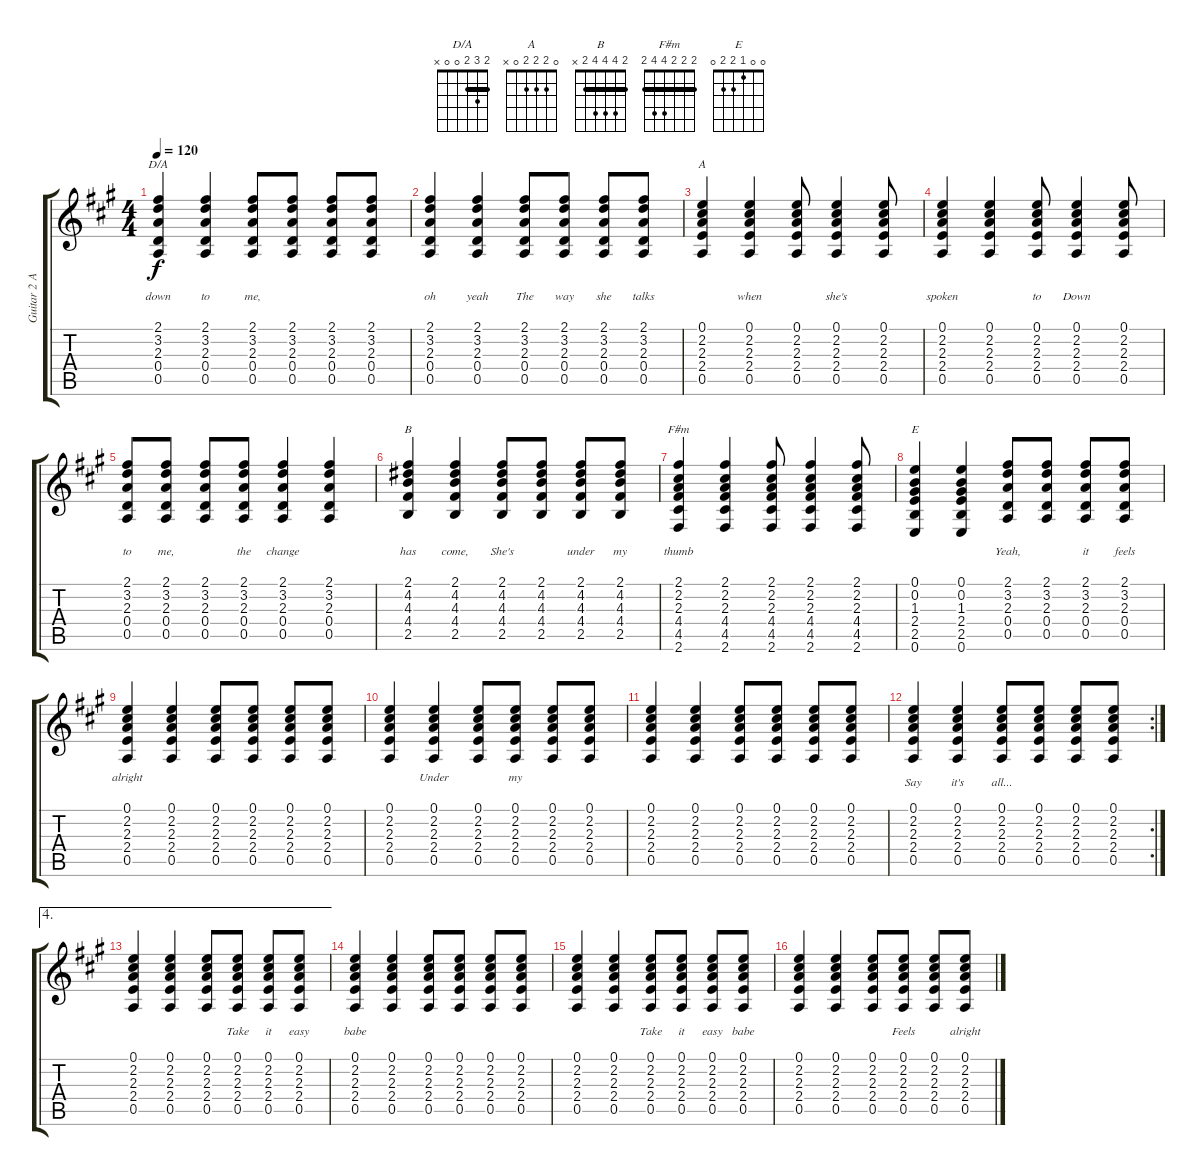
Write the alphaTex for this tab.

\track ("Guitar 2 Acoustic" "Guitar 2 A") {instrument acousticguitarsteel}
\staff {score tabs}
\tuning (E4 B3 G3 D3 A2 E2) {hide}
\chord ("D/A" 2 3 2 0 0 x) {barre 2}
\chord ("A" 0 2 2 2 0 x)
\chord ("B" 2 4 4 4 2 x) {barre 2}
\chord ("F#m" 2 2 2 4 4 2) {barre 2}
\chord ("E" 0 0 1 2 2 0)
\ts (4 4)
\tempo 120
\clef g2
\ks a
(2.1 3.2 2.3 0.4 0.5).4{ch "D/A" lyrics (0 "") lyrics (1 "") lyrics (2 "down") lyrics (3 "") lyrics (4 "") dy f} (2.1 3.2 2.3 0.4 0.5).4{lyrics (0 "") lyrics (1 "") lyrics (2 "to") lyrics (3 "") lyrics (4 "")} (2.1 3.2 2.3 0.4 0.5).8{lyrics (0 "") lyrics (1 "") lyrics (2 "me,") lyrics (3 "") lyrics (4 "")} (2.1 3.2 2.3 0.4 0.5).8{lyrics (0 "") lyrics (1 "") lyrics (2 "") lyrics (3 "") lyrics (4 "")} (2.1 3.2 2.3 0.4 0.5).8{lyrics (0 "") lyrics (1 "") lyrics (2 "") lyrics (3 "") lyrics (4 "")} (2.1 3.2 2.3 0.4 0.5).8{lyrics (0 "") lyrics (1 "") lyrics (2 "") lyrics (3 "") lyrics (4 "")} |
(2.1 3.2 2.3 0.4 0.5).4{lyrics (0 "") lyrics (1 "") lyrics (2 "oh") lyrics (3 "") lyrics (4 "")} (2.1 3.2 2.3 0.4 0.5).4{lyrics (0 "") lyrics (1 "") lyrics (2 "yeah") lyrics (3 "") lyrics (4 "")} (2.1 3.2 2.3 0.4 0.5).8{lyrics (0 "") lyrics (1 "") lyrics (2 "The") lyrics (3 "") lyrics (4 "")} (2.1 3.2 2.3 0.4 0.5).8{lyrics (0 "") lyrics (1 "") lyrics (2 "way") lyrics (3 "") lyrics (4 "")} (2.1 3.2 2.3 0.4 0.5).8{lyrics (0 "") lyrics (1 "") lyrics (2 "she") lyrics (3 "") lyrics (4 "")} (2.1 3.2 2.3 0.4 0.5).8{lyrics (0 "") lyrics (1 "") lyrics (2 "talks") lyrics (3 "") lyrics (4 "")} |
(0.1 2.2 2.3 2.4 0.5).4{ch "A" lyrics (0 "") lyrics (1 "") lyrics (2 "") lyrics (3 "") lyrics (4 "")} (0.1 2.2 2.3 2.4 0.5).4{lyrics (0 "") lyrics (1 "") lyrics (2 "when") lyrics (3 "") lyrics (4 "")} (0.1 2.2 2.3 2.4 0.5).8{lyrics (0 "") lyrics (1 "") lyrics (2 "") lyrics (3 "") lyrics (4 "")} (0.1 2.2 2.3 2.4 0.5).4{lyrics (0 "") lyrics (1 "") lyrics (2 "she's") lyrics (3 "") lyrics (4 "")} (0.1 2.2 2.3 2.4 0.5).8{lyrics (0 "") lyrics (1 "") lyrics (2 "") lyrics (3 "") lyrics (4 "")} |
(0.1 2.2 2.3 2.4 0.5).4{lyrics (0 "") lyrics (1 "") lyrics (2 "spoken") lyrics (3 "") lyrics (4 "")} (0.1 2.2 2.3 2.4 0.5).4{lyrics (0 "") lyrics (1 "") lyrics (2 "") lyrics (3 "") lyrics (4 "")} (0.1 2.2 2.3 2.4 0.5).8{lyrics (0 "") lyrics (1 "") lyrics (2 "to") lyrics (3 "") lyrics (4 "")} (0.1 2.2 2.3 2.4 0.5).4{lyrics (0 "") lyrics (1 "") lyrics (2 "Down") lyrics (3 "") lyrics (4 "")} (0.1 2.2 2.3 2.4 0.5).8{lyrics (0 "") lyrics (1 "") lyrics (2 "") lyrics (3 "") lyrics (4 "")} |
(2.1 3.2 2.3 0.4 0.5).8{lyrics (0 "") lyrics (1 "") lyrics (2 "to") lyrics (3 "") lyrics (4 "")} (2.1 3.2 2.3 0.4 0.5).8{lyrics (0 "") lyrics (1 "") lyrics (2 "me,") lyrics (3 "") lyrics (4 "")} (2.1 3.2 2.3 0.4 0.5).8{lyrics (0 "") lyrics (1 "") lyrics (2 "") lyrics (3 "") lyrics (4 "")} (2.1 3.2 2.3 0.4 0.5).8{lyrics (0 "") lyrics (1 "") lyrics (2 "the") lyrics (3 "") lyrics (4 "")} (2.1 3.2 2.3 0.4 0.5).4{lyrics (0 "") lyrics (1 "") lyrics (2 "change") lyrics (3 "") lyrics (4 "")} (2.1 3.2 2.3 0.4 0.5).4{lyrics (0 "") lyrics (1 "") lyrics (2 "") lyrics (3 "") lyrics (4 "")} |
(2.1 4.2 4.3 4.4 2.5).4{ch "B" lyrics (0 "") lyrics (1 "") lyrics (2 "has") lyrics (3 "") lyrics (4 "")} (2.1 4.2 4.3 4.4 2.5).4{lyrics (0 "") lyrics (1 "") lyrics (2 "come,") lyrics (3 "") lyrics (4 "")} (2.1 4.2 4.3 4.4 2.5).8{lyrics (0 "") lyrics (1 "") lyrics (2 "She's") lyrics (3 "") lyrics (4 "")} (2.1 4.2 4.3 4.4 2.5).8{lyrics (0 "") lyrics (1 "") lyrics (2 "") lyrics (3 "") lyrics (4 "")} (2.1 4.2 4.3 4.4 2.5).8{lyrics (0 "") lyrics (1 "") lyrics (2 "under") lyrics (3 "") lyrics (4 "")} (2.1 4.2 4.3 4.4 2.5).8{lyrics (0 "") lyrics (1 "") lyrics (2 "my") lyrics (3 "") lyrics (4 "")} |
(2.1 2.2 2.3 4.4 4.5 2.6).4{ch "F#m" lyrics (0 "") lyrics (1 "") lyrics (2 "thumb") lyrics (3 "") lyrics (4 "")} (2.1 2.2 2.3 4.4 4.5 2.6).4{lyrics (0 "") lyrics (1 "") lyrics (2 "") lyrics (3 "") lyrics (4 "")} (2.1 2.2 2.3 4.4 4.5 2.6).8{lyrics (0 "") lyrics (1 "") lyrics (2 "") lyrics (3 "") lyrics (4 "")} (2.1 2.2 2.3 4.4 4.5 2.6).4{lyrics (0 "") lyrics (1 "") lyrics (2 "") lyrics (3 "") lyrics (4 "")} (2.1 2.2 2.3 4.4 4.5 2.6).8{lyrics (0 "") lyrics (1 "") lyrics (2 "") lyrics (3 "") lyrics (4 "")} |
(0.1 0.2 1.3 2.4 2.5 0.6).4{ch "E" lyrics (0 "") lyrics (1 "") lyrics (2 "") lyrics (3 "") lyrics (4 "")} (0.1 0.2 1.3 2.4 2.5 0.6).4{lyrics (0 "") lyrics (1 "") lyrics (2 "") lyrics (3 "") lyrics (4 "")} (2.1 3.2 2.3 0.4 0.5).8{lyrics (0 "") lyrics (1 "") lyrics (2 "Yeah,") lyrics (3 "") lyrics (4 "")} (2.1 3.2 2.3 0.4 0.5).8{lyrics (0 "") lyrics (1 "") lyrics (2 "") lyrics (3 "") lyrics (4 "")} (2.1 3.2 2.3 0.4 0.5).8{lyrics (0 "") lyrics (1 "") lyrics (2 "it") lyrics (3 "") lyrics (4 "")} (2.1 3.2 2.3 0.4 0.5).8{lyrics (0 "") lyrics (1 "") lyrics (2 "feels") lyrics (3 "") lyrics (4 "")} |
(0.1 2.2 2.3 2.4 0.5).4{lyrics (0 "") lyrics (1 "") lyrics (2 "alright") lyrics (3 "") lyrics (4 "")} (0.1 2.2 2.3 2.4 0.5).4{lyrics (0 "") lyrics (1 "") lyrics (2 "") lyrics (3 "") lyrics (4 "")} (0.1 2.2 2.3 2.4 0.5).8{lyrics (0 "") lyrics (1 "") lyrics (2 "") lyrics (3 "") lyrics (4 "")} (0.1 2.2 2.3 2.4 0.5).8{lyrics (0 "") lyrics (1 "") lyrics (2 "") lyrics (3 "") lyrics (4 "")} (0.1 2.2 2.3 2.4 0.5).8{lyrics (0 "") lyrics (1 "") lyrics (2 "") lyrics (3 "") lyrics (4 "")} (0.1 2.2 2.3 2.4 0.5).8{lyrics (0 "") lyrics (1 "") lyrics (2 "") lyrics (3 "") lyrics (4 "")} |
(0.1 2.2 2.3 2.4 0.5).4{lyrics (0 "") lyrics (1 "") lyrics (2 "") lyrics (3 "") lyrics (4 "")} (0.1 2.2 2.3 2.4 0.5).4{lyrics (0 "") lyrics (1 "") lyrics (2 "Under") lyrics (3 "") lyrics (4 "")} (0.1 2.2 2.3 2.4 0.5).8{lyrics (0 "") lyrics (1 "") lyrics (2 "") lyrics (3 "") lyrics (4 "")} (0.1 2.2 2.3 2.4 0.5).8{lyrics (0 "") lyrics (1 "") lyrics (2 "my") lyrics (3 "") lyrics (4 "")} (0.1 2.2 2.3 2.4 0.5).8{lyrics (0 "") lyrics (1 "") lyrics (2 "") lyrics (3 "") lyrics (4 "")} (0.1 2.2 2.3 2.4 0.5).8{lyrics (0 "") lyrics (1 "") lyrics (2 "") lyrics (3 "") lyrics (4 "")} |
(0.1 2.2 2.3 2.4 0.5).4{lyrics (0 "") lyrics (1 "") lyrics (2 "") lyrics (3 "") lyrics (4 "")} (0.1 2.2 2.3 2.4 0.5).4{lyrics (0 "") lyrics (1 "") lyrics (2 "") lyrics (3 "") lyrics (4 "")} (0.1 2.2 2.3 2.4 0.5).8{lyrics (0 "") lyrics (1 "") lyrics (2 "") lyrics (3 "") lyrics (4 "")} (0.1 2.2 2.3 2.4 0.5).8{lyrics (0 "") lyrics (1 "") lyrics (2 "") lyrics (3 "") lyrics (4 "")} (0.1 2.2 2.3 2.4 0.5).8{lyrics (0 "") lyrics (1 "") lyrics (2 "") lyrics (3 "") lyrics (4 "")} (0.1 2.2 2.3 2.4 0.5).8{lyrics (0 "") lyrics (1 "") lyrics (2 "") lyrics (3 "") lyrics (4 "")} |
\rc 2
(0.1 2.2 2.3 2.4 0.5).4{lyrics (0 "") lyrics (1 "") lyrics (2 "") lyrics (3 "Say") lyrics (4 "")} (0.1 2.2 2.3 2.4 0.5).4{lyrics (0 "") lyrics (1 "") lyrics (2 "") lyrics (3 "it's") lyrics (4 "")} (0.1 2.2 2.3 2.4 0.5).8{lyrics (0 "") lyrics (1 "") lyrics (2 "") lyrics (3 "all...") lyrics (4 "")} (0.1 2.2 2.3 2.4 0.5).8{lyrics (0 "") lyrics (1 "") lyrics (2 "") lyrics (3 "") lyrics (4 "")} (0.1 2.2 2.3 2.4 0.5).8{lyrics (0 "") lyrics (1 "") lyrics (2 "") lyrics (3 "") lyrics (4 "")} (0.1 2.2 2.3 2.4 0.5).8{lyrics (0 "") lyrics (1 "") lyrics (2 "") lyrics (3 "") lyrics (4 "")} |
\ae 4
(0.1 2.2 2.3 2.4 0.5).4{lyrics (0 "") lyrics (1 "") lyrics (2 "") lyrics (3 "") lyrics (4 "")} (0.1 2.2 2.3 2.4 0.5).4{lyrics (0 "") lyrics (1 "") lyrics (2 "") lyrics (3 "") lyrics (4 "")} (0.1 2.2 2.3 2.4 0.5).8{lyrics (0 "") lyrics (1 "") lyrics (2 "") lyrics (3 "") lyrics (4 "")} (0.1 2.2 2.3 2.4 0.5).8{lyrics (0 "") lyrics (1 "") lyrics (2 "") lyrics (3 "Take") lyrics (4 "")} (0.1 2.2 2.3 2.4 0.5).8{lyrics (0 "") lyrics (1 "") lyrics (2 "") lyrics (3 "it") lyrics (4 "")} (0.1 2.2 2.3 2.4 0.5).8{lyrics (0 "") lyrics (1 "") lyrics (2 "") lyrics (3 "easy") lyrics (4 "")} |
(0.1 2.2 2.3 2.4 0.5).4{lyrics (0 "") lyrics (1 "") lyrics (2 "") lyrics (3 "babe") lyrics (4 "")} (0.1 2.2 2.3 2.4 0.5).4{lyrics (0 "") lyrics (1 "") lyrics (2 "") lyrics (3 "") lyrics (4 "")} (0.1 2.2 2.3 2.4 0.5).8{lyrics (0 "") lyrics (1 "") lyrics (2 "") lyrics (3 "") lyrics (4 "")} (0.1 2.2 2.3 2.4 0.5).8{lyrics (0 "") lyrics (1 "") lyrics (2 "") lyrics (3 "") lyrics (4 "")} (0.1 2.2 2.3 2.4 0.5).8{lyrics (0 "") lyrics (1 "") lyrics (2 "") lyrics (3 "") lyrics (4 "")} (0.1 2.2 2.3 2.4 0.5).8{lyrics (0 "") lyrics (1 "") lyrics (2 "") lyrics (3 "") lyrics (4 "")} |
(0.1 2.2 2.3 2.4 0.5).4{lyrics (0 "") lyrics (1 "") lyrics (2 "") lyrics (3 "") lyrics (4 "")} (0.1 2.2 2.3 2.4 0.5).4{lyrics (0 "") lyrics (1 "") lyrics (2 "") lyrics (3 "") lyrics (4 "")} (0.1 2.2 2.3 2.4 0.5).8{lyrics (0 "") lyrics (1 "") lyrics (2 "") lyrics (3 "Take") lyrics (4 "")} (0.1 2.2 2.3 2.4 0.5).8{lyrics (0 "") lyrics (1 "") lyrics (2 "") lyrics (3 "it") lyrics (4 "")} (0.1 2.2 2.3 2.4 0.5).8{lyrics (0 "") lyrics (1 "") lyrics (2 "") lyrics (3 "easy") lyrics (4 "")} (0.1 2.2 2.3 2.4 0.5).8{lyrics (0 "") lyrics (1 "") lyrics (2 "") lyrics (3 "babe") lyrics (4 "")} |
(0.1 2.2 2.3 2.4 0.5).4{lyrics (0 "") lyrics (1 "") lyrics (2 "") lyrics (3 "") lyrics (4 "")} (0.1 2.2 2.3 2.4 0.5).4{lyrics (0 "") lyrics (1 "") lyrics (2 "") lyrics (3 "") lyrics (4 "")} (0.1 2.2 2.3 2.4 0.5).8{lyrics (0 "") lyrics (1 "") lyrics (2 "") lyrics (3 "") lyrics (4 "")} (0.1 2.2 2.3 2.4 0.5).8{lyrics (0 "") lyrics (1 "") lyrics (2 "") lyrics (3 "Feels") lyrics (4 "")} (0.1 2.2 2.3 2.4 0.5).8{lyrics (0 "") lyrics (1 "") lyrics (2 "") lyrics (3 "") lyrics (4 "")} (0.1 2.2 2.3 2.4 0.5).8{lyrics (0 "") lyrics (1 "") lyrics (2 "") lyrics (3 "alright") lyrics (4 "")}
